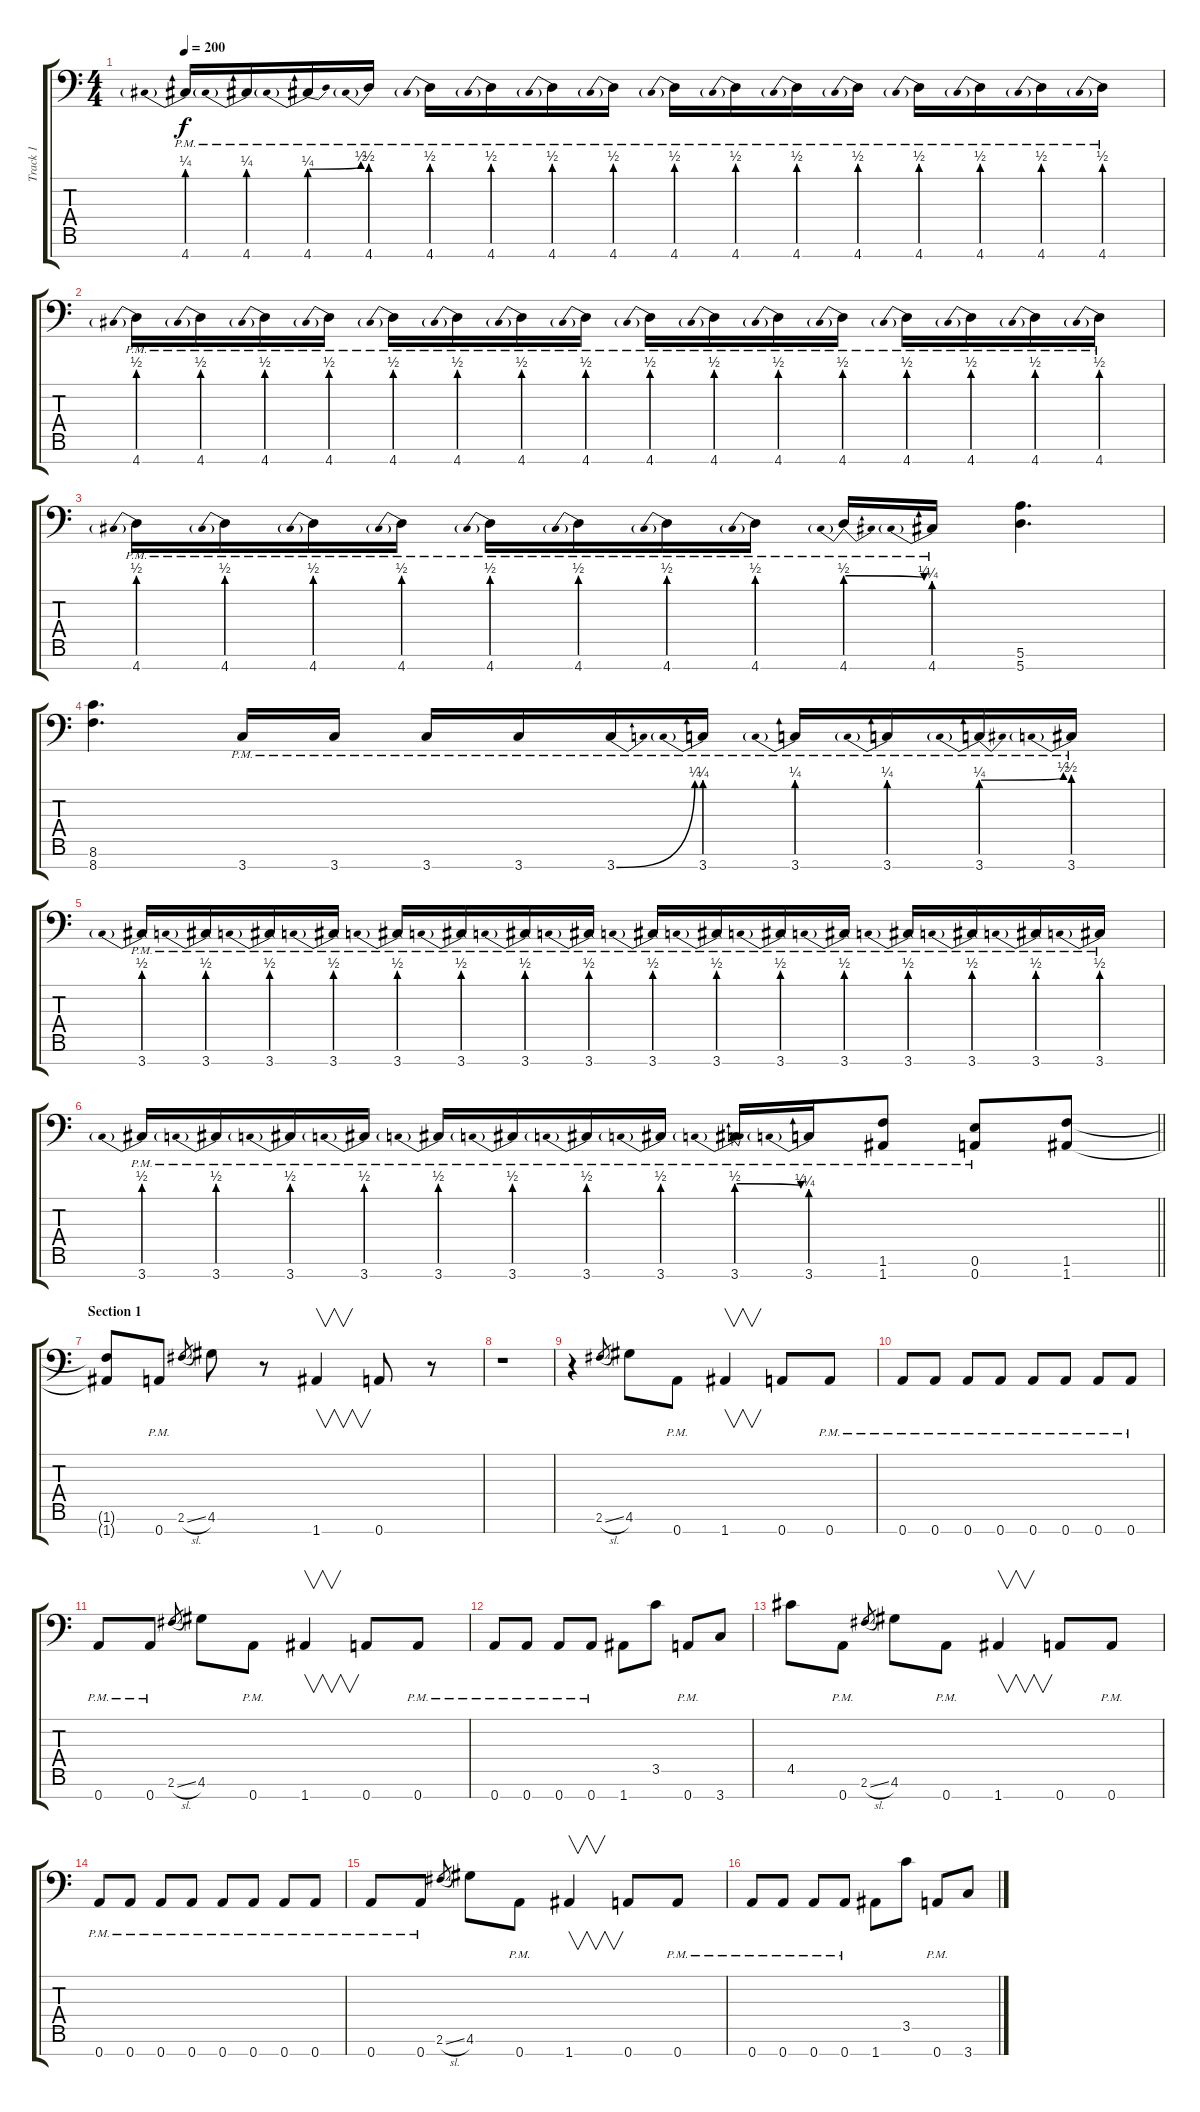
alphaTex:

\track ("Track 1" "Track 1") {instrument overdrivenguitar}
\staff {score tabs}
\tuning (E4 B3 G3 D3 A2 E2 A1) {hide}
\ts (4 4)
\tempo 200
\clef f4
\ks c
4.7{be (prebend 0 1 60 1) pm}.16{dy f} 4.7{be (prebend 0 1 60 1) pm}.16 4.7{be (prebendbend 0 1 60 2) pm}.16 4.7{be (prebend 0 2 60 2) pm}.16 4.7{be (prebend 0 2 60 2) pm}.16 4.7{be (prebend 0 2 60 2) pm}.16 4.7{be (prebend 0 2 60 2) pm}.16 4.7{be (prebend 0 2 60 2) pm}.16 4.7{be (prebend 0 2 60 2) pm}.16 4.7{be (prebend 0 2 60 2) pm}.16 4.7{be (prebend 0 2 60 2) pm}.16 4.7{be (prebend 0 2 60 2) pm}.16 4.7{be (prebend 0 2 60 2) pm}.16 4.7{be (prebend 0 2 60 2) pm}.16 4.7{be (prebend 0 2 60 2) pm}.16 4.7{be (prebend 0 2 60 2) pm}.16 |
4.7{be (prebend 0 2 60 2) pm}.16 4.7{be (prebend 0 2 60 2) pm}.16 4.7{be (prebend 0 2 60 2) pm}.16 4.7{be (prebend 0 2 60 2) pm}.16 4.7{be (prebend 0 2 60 2) pm}.16 4.7{be (prebend 0 2 60 2) pm}.16 4.7{be (prebend 0 2 60 2) pm}.16 4.7{be (prebend 0 2 60 2) pm}.16 4.7{be (prebend 0 2 60 2) pm}.16 4.7{be (prebend 0 2 60 2) pm}.16 4.7{be (prebend 0 2 60 2) pm}.16 4.7{be (prebend 0 2 60 2) pm}.16 4.7{be (prebend 0 2 60 2) pm}.16 4.7{be (prebend 0 2 60 2) pm}.16 4.7{be (prebend 0 2 60 2) pm}.16 4.7{be (prebend 0 2 60 2) pm}.16 |
4.7{be (prebend 0 2 60 2) pm}.16 4.7{be (prebend 0 2 60 2) pm}.16 4.7{be (prebend 0 2 60 2) pm}.16 4.7{be (prebend 0 2 60 2) pm}.16 4.7{be (prebend 0 2 60 2) pm}.16 4.7{be (prebend 0 2 60 2) pm}.16 4.7{be (prebend 0 2 60 2) pm}.16 4.7{be (prebend 0 2 60 2) pm}.16 4.7{be (prebendrelease 0 2 60 1) pm}.16 4.7{be (prebend 0 1 60 1) pm}.16 (5.6 5.7).4{d} |
(8.6 8.7).4{d} 3.7{pm}.16 3.7{pm}.16 3.7{pm}.16 3.7{pm}.16 3.7{be (bend 0 0 60 1) pm}.16 3.7{be (prebend 0 1 60 1) pm}.16 3.7{be (prebend 0 1 60 1) pm}.16 3.7{be (prebend 0 1 60 1) pm}.16 3.7{be (prebendbend 0 1 60 2) pm}.16 3.7{be (prebend 0 2 60 2) pm}.16 |
3.7{be (prebend 0 2 60 2) pm}.16 3.7{be (prebend 0 2 60 2) pm}.16 3.7{be (prebend 0 2 60 2) pm}.16 3.7{be (prebend 0 2 60 2) pm}.16 3.7{be (prebend 0 2 60 2) pm}.16 3.7{be (prebend 0 2 60 2) pm}.16 3.7{be (prebend 0 2 60 2) pm}.16 3.7{be (prebend 0 2 60 2) pm}.16 3.7{be (prebend 0 2 60 2) pm}.16 3.7{be (prebend 0 2 60 2) pm}.16 3.7{be (prebend 0 2 60 2) pm}.16 3.7{be (prebend 0 2 60 2) pm}.16 3.7{be (prebend 0 2 60 2) pm}.16 3.7{be (prebend 0 2 60 2) pm}.16 3.7{be (prebend 0 2 60 2) pm}.16 3.7{be (prebend 0 2 60 2) pm}.16 |
\barLineRight lightlight
3.7{be (prebend 0 2 60 2) pm}.16 3.7{be (prebend 0 2 60 2) pm}.16 3.7{be (prebend 0 2 60 2) pm}.16 3.7{be (prebend 0 2 60 2) pm}.16 3.7{be (prebend 0 2 60 2) pm}.16 3.7{be (prebend 0 2 60 2) pm}.16 3.7{be (prebend 0 2 60 2) pm}.16 3.7{be (prebend 0 2 60 2) pm}.16 3.7{be (prebendrelease 0 2 60 1) pm}.16 3.7{be (prebend 0 1 60 1) pm}.16 (1.6{pm} 1.7{pm}).8 (0.6{pm} 0.7{pm}).8 (1.6 1.7).8 |
\section ("" "Section 1")
(1.6{t} 1.7{t}).8 0.7{pm}.8 2.6{sl}.8{gr} 4.6.8 r.8 1.7.4{v} 0.7.8 r.8 |
r.1 |
r.4 2.6{sl}.8{gr} 4.6.8 0.7{pm}.8 1.7.4{v} 0.7.8 0.7{pm}.8 |
0.7{pm}.8 0.7{pm}.8 0.7{pm}.8 0.7{pm}.8 0.7{pm}.8 0.7{pm}.8 0.7{pm}.8 0.7{pm}.8 |
0.7{pm}.8 0.7{pm}.8 2.6{sl}.8{gr} 4.6.8 0.7{pm}.8 1.7.4{v} 0.7.8 0.7{pm}.8 |
0.7{pm}.8 0.7{pm}.8 0.7{pm}.8 0.7{pm}.8 1.7.8 3.5.8 0.7{pm}.8 3.7.8 |
4.5.8 0.7{pm}.8 2.6{sl}.8{gr} 4.6.8 0.7{pm}.8 1.7.4{v} 0.7.8 0.7{pm}.8 |
0.7{pm}.8 0.7{pm}.8 0.7{pm}.8 0.7{pm}.8 0.7{pm}.8 0.7{pm}.8 0.7{pm}.8 0.7{pm}.8 |
0.7{pm}.8 0.7{pm}.8 2.6{sl}.8{gr} 4.6.8 0.7{pm}.8 1.7.4{v} 0.7.8 0.7{pm}.8 |
0.7{pm}.8 0.7{pm}.8 0.7{pm}.8 0.7{pm}.8 1.7.8 3.5.8 0.7{pm}.8 3.7.8
